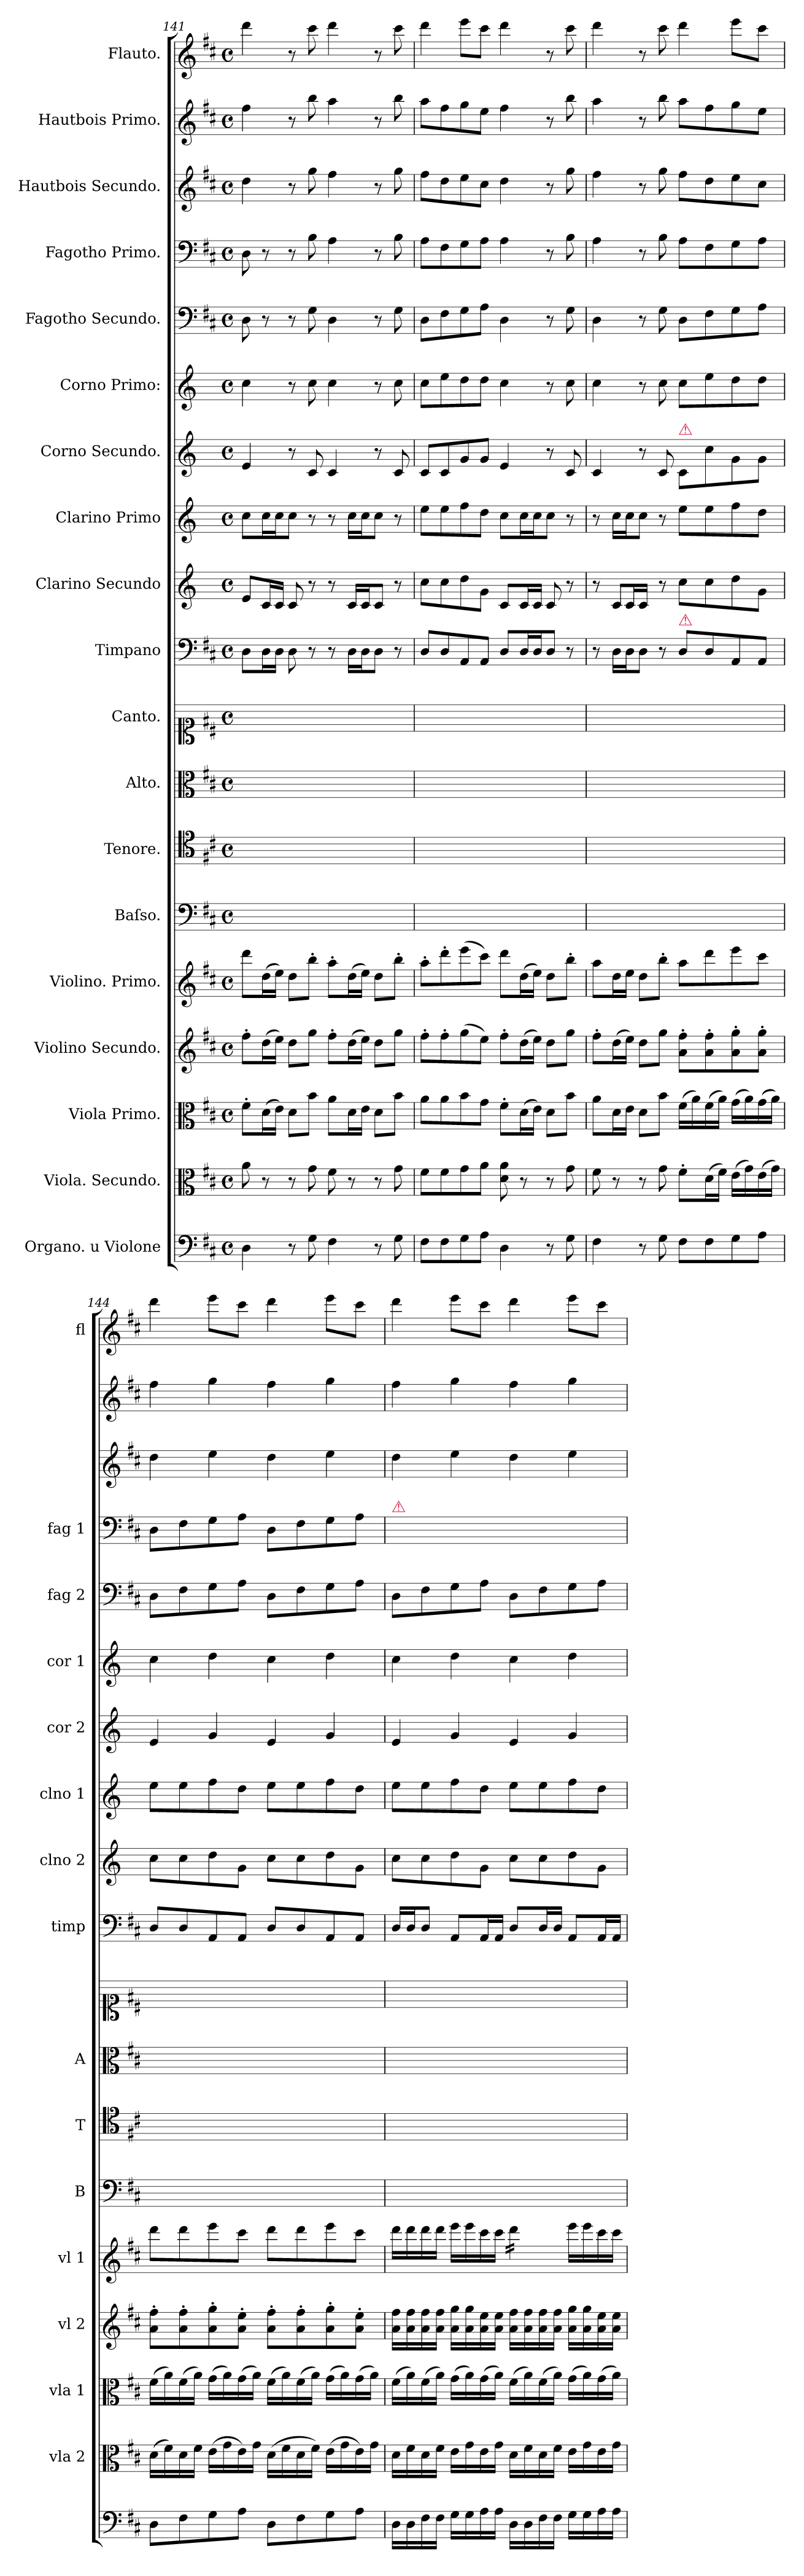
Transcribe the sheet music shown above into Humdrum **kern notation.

**kern	**kern	**kern	**kern	**kern	**kern	**kern	**kern	**kern	**kern	**kern	**kern	**kern	**kern	**kern	**kern	**kern	**kern	**kern
*part19	*part18	*part17	*part16	*part15	*part14	*part13	*part12	*part11	*part10	*part9	*part8	*part7	*part6	*part5	*part4	*part3	*part2	*part1
*staff19	*staff18	*staff17	*staff16	*staff15	*staff14	*staff13	*staff12	*staff11	*staff10	*staff9	*staff8	*staff7	*staff6	*staff5	*staff4	*staff3	*staff2	*staff1
*I"Organo. u Violone	*I"Viola. Secundo.	*I"Viola Primo.	*I"Violino Secundo.	*I"Violino. Primo.	*I"Baſso.	*I"Tenore.	*I"Alto.	*I"Canto.	*I"Timpano	*I"Clarino Secundo	*I"Clarino Primo	*I"Corno Secundo.	*I"Corno Primo:	*I"Fagotho Secundo.	*I"Fagotho Primo.	*I"Hautbois Secundo.	*I"Hautbois Primo.	*I"Flauto.
*	*I'vla 2	*I'vla 1	*I'vl 2	*I'vl 1	*I'B	*I'T	*I'A	*	*I'timp	*I'clno 2	*I'clno 1	*I'cor 2	*I'cor 1	*I'fag 2	*I'fag 1	*	*	*I'fl
*clefF4	*clefC3	*clefC3	*clefG2	*clefG2	*clefF4	*clefC4	*clefC3	*clefC1	*clefF4	*clefG2	*clefG2	*clefG2	*clefG2	*clefF4	*clefF4	*clefG2	*clefG2	*clefG2
*	*	*	*	*	*	*	*	*	*	*ITrd-1c-2	*ITrd-1c-2	*ITrd6c10	*ITrd6c10	*	*	*	*	*
*k[f#c#]	*k[f#c#]	*k[f#c#]	*k[f#c#]	*k[f#c#]	*k[f#c#]	*k[f#c#]	*k[f#c#]	*k[f#c#]	*k[f#c#]	*k[f#c#]	*k[f#c#]	*k[f#c#]	*k[f#c#]	*k[f#c#]	*k[f#c#]	*k[f#c#]	*k[f#c#]	*k[f#c#]
*M2/2	*M2/2	*M2/2	*M2/2	*M2/2	*M2/2	*M2/2	*M2/2	*M2/2	*M2/2	*M2/2	*M2/2	*M2/2	*M2/2	*M2/2	*M2/2	*M2/2	*M2/2	*M2/2
*met(c)	*met(c)	*met(c)	*met(c)	*met(c)	*met(c)	*met(c)	*met(c)	*met(c)	*met(c)	*met(c)	*met(c)	*met(c)	*met(c)	*met(c)	*met(c)	*met(c)	*met(c)	*met(c)
=141	=141	=141	=141	=141	=141	=141	=141	=141	=141	=141	=141	=141	=141	=141	=141	=141	=141	=141
4D\	8a\	8f#'\L	8ff#'\L	8ddd\L	1ryy	1ryy	1ryy	1ryy	8D\L	8f#/L	8dd\L	4F#/	4d\	8D\	8D\	4dd\	4ff#\	4ddd\
.	8r	(16d\L	(16dd\L	(16dd\L	.	.	.	.	16D\L	16d/L	16dd\L	.	.	8r	8r	.	.	.
.	.	16e\JJ)	16ee\JJ)	16ee\JJ)	.	.	.	.	16D\JJ	16d/JJ	16dd\J	.	.	.	.	.	.	.
8r	8r	8d\L	8dd\L	8dd\L	.	.	.	.	8D\	8d/	8dd\J	8r	8r	8r	8r	8r	8r	8r
8G\	8g\	8b\J	8gg\J	8bb'\J	.	.	.	.	8r	8r	8r	8D/	8d\	8G\	8B\	8gg\	8bb\	8ccc#\
4F#\	8f#\	8a\L	8ff#'\L	8aa'\L	.	.	.	.	8r	8r	8r	4D/	4d\	4D\	4A\	4ff#\	4aa\	4ddd\
.	8r	16d\L	(16dd\L	(16dd\L	.	.	.	.	16D\LL	16d/LL	16dd\LL	.	.	.	.	.	.	.
.	.	16e\JJ	16ee\JJ)	16ee\JJ)	.	.	.	.	16D\J	16d/J	16dd\J	.	.	.	.	.	.	.
8r	8r	8d\L	8dd\L	8dd\L	.	.	.	.	8D\J	8d/J	8dd\J	8r	8r	8r	8r	8r	8r	8r
8G\	8g\	8b\J	8gg\J	8bb'\J	.	.	.	.	8r	8r	8r	8D/	8d\	8G\	8B\	8gg\	8bb\	8ccc#\
=142	=142	=142	=142	=142	=142	=142	=142	=142	=142	=142	=142	=142	=142	=142	=142	=142	=142	=142
8F#\L	8f#\L	8a\L	8ff#'\L	8aa'\L	1ryy	1ryy	1ryy	1ryy	8D/L	8dd\L	8ff#\L	8D/L	8d\L	8D\L	8A\L	8ff#\L	8aa\L	4ddd\
8F#\	8f#\	8a\	8ff#'\	8ddd'\	.	.	.	.	8D/	8dd\	8ff#\	8D/	8f#\	8F#\	8F#\	8dd\	8ff#\	.
8G\	8g\	8b\	(8gg\	(8eee\	.	.	.	.	8AA/	8ee\	8gg\	8A/	8e\	8G\	8G\	8ee\	8gg\	8eee\L
8A\J	8a\J	8g\J	8ee\J)	8ccc#\J)	.	.	.	.	8AA/J	8a\J	8ee\J	8A/J	8e\J	8A\J	8A\J	8cc#\J	8ee\J	8ccc#\J
4D\	8d\ 8a\	8f#'\L	8ff#'\L	8ddd\L	.	.	.	.	8D/L	8d/L	8dd\L	4F#/	4d\	4D\	4A\	4dd\	4ff#\	4ddd\
.	8r	(16d\L	(16dd\L	(16dd\L	.	.	.	.	16D/L	16d/L	16dd\L	.	.	.	.	.	.	.
.	.	16e\JJ)	16ee\JJ)	16ee\JJ)	.	.	.	.	16D/J	16d/JJ	16dd\J	.	.	.	.	.	.	.
8r	8r	8d\L	8dd\L	8dd\L	.	.	.	.	8D/J	8d/	8dd\J	8r	8r	8r	8r	8r	8r	8r
8G\	8g\	8b\J	8gg\J	8bb'\J	.	.	.	.	8r	8r	8r	8D/	8d\	8G\	8B\	8gg\	8bb\	8ccc#\
=143	=143	=143	=143	=143	=143	=143	=143	=143	=143	=143	=143	=143	=143	=143	=143	=143	=143	=143
4F#\	8f#\	8a\L	8ff#'\L	8aa\L	1ryy	1ryy	1ryy	1ryy	8r	8r	8r	4D/	4d\	4D\	4A\	4ff#\	4aa\	4ddd\
!	!	!	!	!	!	!	!	!	!	!LO:N:vis=8	!	!	!	!	!	!	!	!
.	8r	16d\L	(16dd\L	16dd\L	.	.	.	.	16D\LL	16d/L	16dd\LL	.	.	.	.	.	.	.
.	.	16e\JJ	16ee\JJ)	16ee\JJ	.	.	.	.	16D\J	16d/L	16dd\J	.	.	.	.	.	.	.
!	!	!	!	!	!	!	!	!	!	!LO:N:vis=16	!	!	!	!	!	!	!	!
8r	8r	8d\L	8dd\L	8dd\L	.	.	.	.	8D\J	8d/JJ	8dd\J	8r	8r	8r	8r	8r	8r	8r
8G\	8g\	8b\J	8gg\J	8bb'\J	.	.	.	.	8r	8r	8r	8D/	8d\	8G\	8B\	8gg\	8bb\	8ccc#\
!	!	!	!	!	!	!	!	!	!	!	!	!LO:TX:a:color=crimson:t=⚠	!	!	!	!	!	!
!	!	!	!	!	!	!	!	!	!LO:TX:a:color=crimson:t=⚠	!	!	!	!	!	!	!	!	!
8F#\L	8f#'\L	(16f#\LL	8a'\ 8ff#'\L	8aa\L	.	.	.	.	8D\L	8dd\L	8ff#\L	8D/L	8d\L	8D\L	8A\L	8ff#\L	8aa\L	4ddd\
.	.	16a\)	.	.	.	.	.	.	.	.	.	.	.	.	.	.	.	.
8F#\	(16d\L	(16f#\	8a'\ 8ff#'\	8ddd\	.	.	.	.	8D\	8dd\	8ff#\	8d\	8f#\	8F#\	8F#\	8dd\	8ff#\	.
.	16f#\JJ)	16a\JJ)	.	.	.	.	.	.	.	.	.	.	.	.	.	.	.	.
8G\	(16e\LL	(16g\LL	8a'\ 8gg'\	8eee\	.	.	.	.	8AA/	8ee\	8gg\	8A\	8e\	8G\	8G\	8ee\	8gg\	8eee\L
.	16g\)	16a\)	.	.	.	.	.	.	.	.	.	.	.	.	.	.	.	.
8A\J	(16e\	(16g\	8a'\ 8gg'\J	8ccc#\J	.	.	.	.	8AA/J	8a\J	8ee\J	8A\J	8e\J	8A\J	8A\J	8cc#\J	8ee\J	8ccc#\J
.	16g\JJ)	16a\JJ)	.	.	.	.	.	.	.	.	.	.	.	.	.	.	.	.
=144	=144	=144	=144	=144	=144	=144	=144	=144	=144	=144	=144	=144	=144	=144	=144	=144	=144	=144
8D\L	(16d\LL	(16f#\LL	8a'\ 8ff#'\L	8ddd\L	1ryy	1ryy	1ryy	1ryy	8D/L	8dd\L	8ff#\L	4F#/	4d\	8D\L	8D\L	4dd\	4ff#\	4ddd\
.	16f#\)	16a\)	.	.	.	.	.	.	.	.	.	.	.	.	.	.	.	.
8F#\	16d\	(16f#\	8a'\ 8ff#'\	8ddd\	.	.	.	.	8D/	8dd\	8ff#\	.	.	8F#\	8F#\	.	.	.
.	16f#\JJ	16a\JJ)	.	.	.	.	.	.	.	.	.	.	.	.	.	.	.	.
8G\	(16e\LL	(16g\LL	8a'\ 8gg'\	8eee\	.	.	.	.	8AA/	8ee\	8gg\	4A/	4e\	8G\	8G\	4ee\	4gg\	8eee\L
.	16g\	16a\)	.	.	.	.	.	.	.	.	.	.	.	.	.	.	.	.
8A\J	16e\)	(16g\	8a'\ 8ee'\J	8ccc#\J	.	.	.	.	8AA/J	8a\J	8ee\J	.	.	8A\J	8A\J	.	.	8ccc#\J
.	16g\JJ	16a\JJ)	.	.	.	.	.	.	.	.	.	.	.	.	.	.	.	.
8D\L	(16d\LL	(16f#\LL	8a'\ 8ff#'\L	8ddd\L	.	.	.	.	8D/L	8dd\L	8ff#\L	4F#/	4d\	8D\L	8D\L	4dd\	4ff#\	4ddd\
.	16f#\	16a\)	.	.	.	.	.	.	.	.	.	.	.	.	.	.	.	.
8F#\	16d\	(16f#\	8a'\ 8ff#'\	8ddd\	.	.	.	.	8D/	8dd\	8ff#\	.	.	8F#\	8F#\	.	.	.
.	16f#\JJ)	16a\JJ)	.	.	.	.	.	.	.	.	.	.	.	.	.	.	.	.
8G\	(16e\LL	(16g\LL	8a'\ 8gg'\	8eee\	.	.	.	.	8AA/	8ee\	8gg\	4A/	4e\	8G\	8G\	4ee\	4gg\	8eee\L
.	16g\	16a\)	.	.	.	.	.	.	.	.	.	.	.	.	.	.	.	.
8A\J	16e\)	(16g\	8a'\ 8ee'\J	8ccc#\J	.	.	.	.	8AA/J	8a\J	8ee\J	.	.	8A\J	8A\J	.	.	8ccc#\J
.	16g\JJ	16a\JJ)	.	.	.	.	.	.	.	.	.	.	.	.	.	.	.	.
=145	=145	=145	=145	=145	=145	=145	=145	=145	=145	=145	=145	=145	=145	=145	=145	=145	=145	=145
!	!	!	!	!	!	!	!	!	!	!	!	!	!	!	!LO:TX:a:color=crimson:t=⚠	!	!	!
16D\LL	16d\LL	(16f#\LL	16a\ 16ff#\LL	16ddd\LL	1ryy	1ryy	1ryy	1ryy	16D/LL	8dd\L	8ff#\L	4F#/	4d\	8D\L	8D\Lyy	4dd\	4ff#\	4ddd\
16D\	16f#\	16a\)	16a\ 16ff#\	16ddd\	.	.	.	.	16D/J	.	.	.	.	.	.	.	.	.
16F#\	16d\	(16f#\	16a\ 16ff#\	16ddd\	.	.	.	.	8D/J	8dd\	8ff#\	.	.	8F#\	8F#\yy	.	.	.
16F#\JJ	16f#\JJ	16a\JJ)	16a\ 16ff#\JJ	16ddd\JJ	.	.	.	.	.	.	.	.	.	.	.	.	.	.
16G\LL	16e\LL	(16g\LL	16a\ 16gg\LL	16eee\LL	.	.	.	.	8AA/L	8ee\	8gg\	4A/	4e\	8G\	8G\yy	4ee\	4gg\	8eee\L
16G\	16g\	16a\)	16a\ 16gg\	16eee\	.	.	.	.	.	.	.	.	.	.	.	.	.	.
16A\	16e\	(16g\	16a\ 16ee\	16ccc#\	.	.	.	.	16AA/L	8a\J	8ee\J	.	.	8A\J	8A\Jyy	.	.	8ccc#\J
16A\JJ	16g\JJ	16a\JJ)	16a\ 16ee\JJ	16ccc#\JJ	.	.	.	.	16AA/JJ	.	.	.	.	.	.	.	.	.
*	*	*	*	*tremolo	*	*	*	*	*	*	*	*	*	*	*	*	*	*
16D\LL	16d\LL	(16f#\LL	16a\ 16ff#\LL	16ddd\LL	.	.	.	.	8D/L	8dd\L	8ff#\L	4F#/	4d\	8D\L	8D\Lyy	4dd\	4ff#\	4ddd\
16D\	16f#\	16a\)	16a\ 16ff#\	16ddd\	.	.	.	.	.	.	.	.	.	.	.	.	.	.
16F#\	16d\	(16f#\	16a\ 16ff#\	16ddd\	.	.	.	.	16D/L	8dd\	8ff#\	.	.	8F#\	8F#\yy	.	.	.
16F#\JJ	16f#\JJ	16a\JJ)	16a\ 16ff#\JJ	16ddd\JJ	.	.	.	.	16D/JJ	.	.	.	.	.	.	.	.	.
*	*	*	*	*Xtremolo	*	*	*	*	*	*	*	*	*	*	*	*	*	*
16G\LL	16e\LL	(16g\LL	16a\ 16gg\LL	16eee\LL	.	.	.	.	8AA/L	8ee\	8gg\	4A/	4e\	8G\	8G\yy	4ee\	4gg\	8eee\L
16G\	16g\	16a\)	16a\ 16gg\	16eee\	.	.	.	.	.	.	.	.	.	.	.	.	.	.
16A\	16e\	(16g\	16a\ 16ee\	16ccc#\	.	.	.	.	16AA/L	8a\J	8ee\J	.	.	8A\J	8A\Jyy	.	.	8ccc#\J
16A\JJ	16g\JJ	16a\JJ)	16a\ 16ee\JJ	16ccc#\JJ	.	.	.	.	16AA/JJ	.	.	.	.	.	.	.	.	.
=	=	=	=	=	=	=	=	=	=	=	=	=	=	=	=	=	=	=
*-	*-	*-	*-	*-	*-	*-	*-	*-	*-	*-	*-	*-	*-	*-	*-	*-	*-	*-
